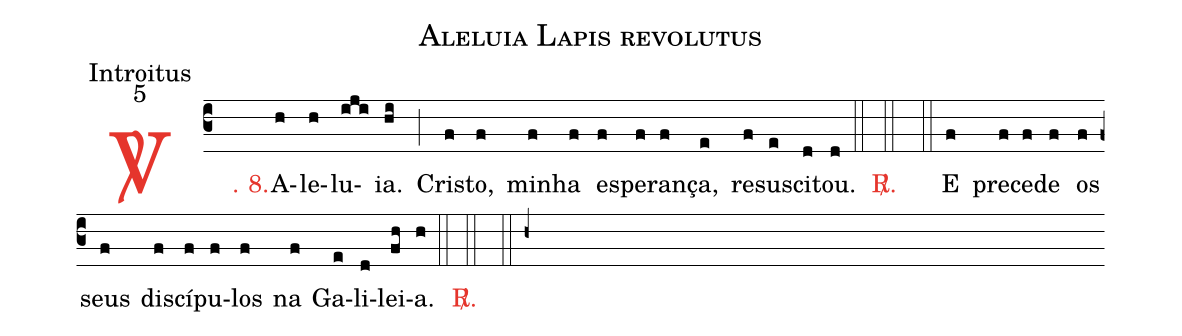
name: Aleluia Lapis revolutus;
office-part: Introitus;
mode: 5;
%%
(c3)

<c><sp>V/</sp>. 8.</c>() A(h)le(h)lu(iji)ia.(hi) (;) Cris(f)to,(f) mi(f)nha(f) es(f)pe(f)ran(f)ça,(e) re(f)sus(e)ci(d)tou.(d)

(::)

<c><sp>R/</sp>.</c>(::)

(::)

E(f) pre(f)ce(f)de(f) os(f) seus(f) dis(f)cí(f)pu(f)los(f) na(f) Ga(e)li(d)lei(fh)a.(h)

(::)

<c><sp>R/</sp>.</c>(::)

(::)

(h+)
